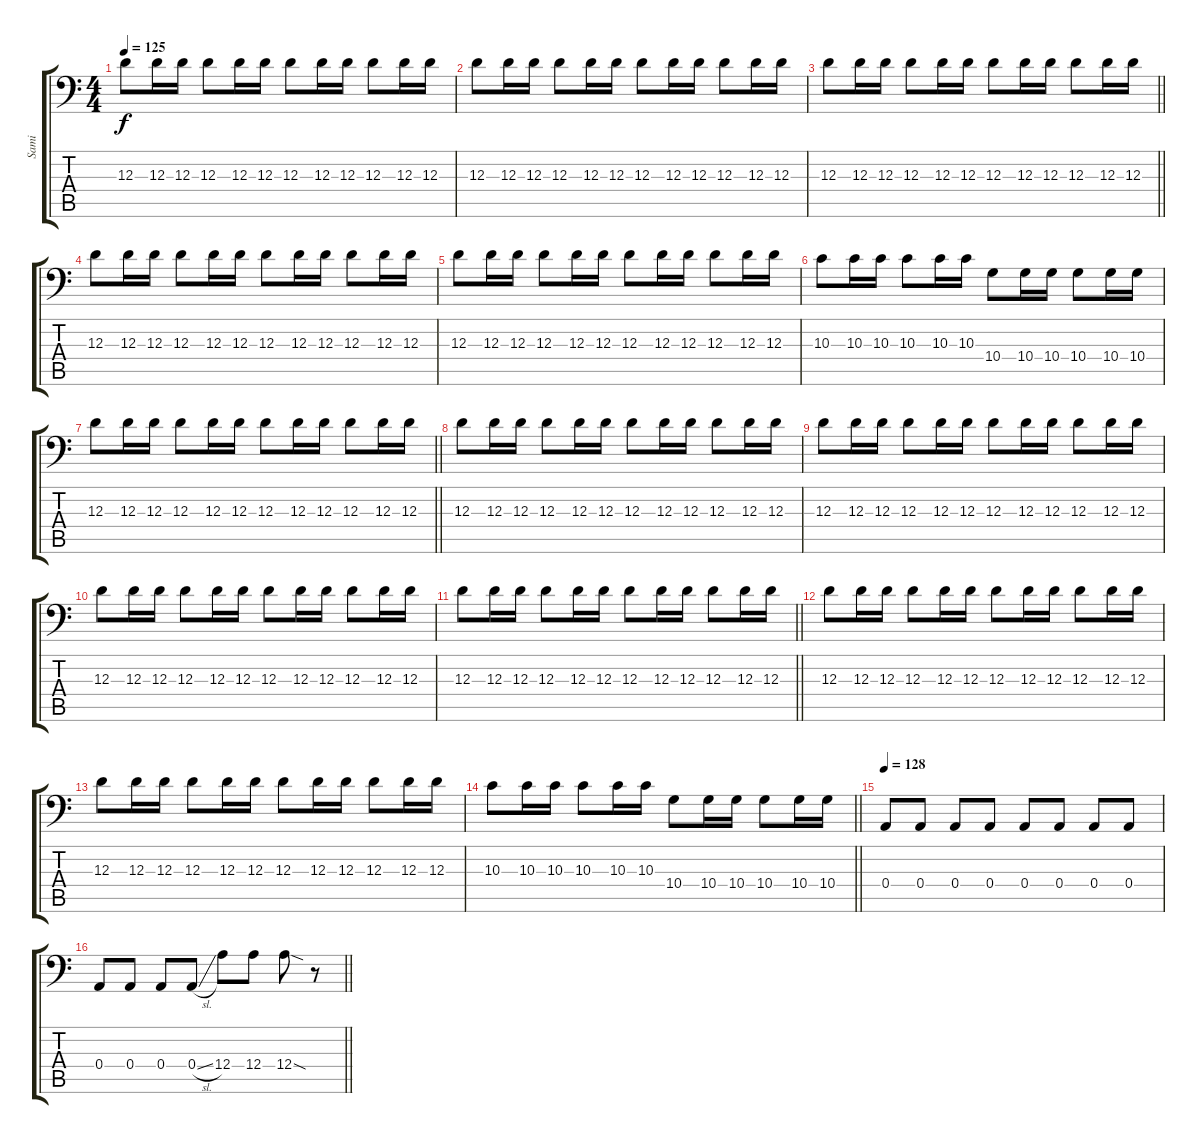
\track ("Sami" "Sami") {instrument electricbassfinger}
\staff {score tabs}
\tuning (C3 G2 D2 A1 E1 B0) {hide}
\ts (4 4)
\tempo 125
\clef f4
\ks c
12.3.8{dy f} 12.3.16 12.3.16 12.3.8 12.3.16 12.3.16 12.3.8 12.3.16 12.3.16 12.3.8 12.3.16 12.3.16 |
12.3.8 12.3.16 12.3.16 12.3.8 12.3.16 12.3.16 12.3.8 12.3.16 12.3.16 12.3.8 12.3.16 12.3.16 |
\barLineRight lightlight
12.3.8 12.3.16 12.3.16 12.3.8 12.3.16 12.3.16 12.3.8 12.3.16 12.3.16 12.3.8 12.3.16 12.3.16 |
\section ("" "")
12.3.8 12.3.16 12.3.16 12.3.8 12.3.16 12.3.16 12.3.8 12.3.16 12.3.16 12.3.8 12.3.16 12.3.16 |
12.3.8 12.3.16 12.3.16 12.3.8 12.3.16 12.3.16 12.3.8 12.3.16 12.3.16 12.3.8 12.3.16 12.3.16 |
10.3.8 10.3.16 10.3.16 10.3.8 10.3.16 10.3.16 10.4.8 10.4.16 10.4.16 10.4.8 10.4.16 10.4.16 |
\barLineRight lightlight
12.3.8 12.3.16 12.3.16 12.3.8 12.3.16 12.3.16 12.3.8 12.3.16 12.3.16 12.3.8 12.3.16 12.3.16 |
\section ("" "")
12.3.8 12.3.16 12.3.16 12.3.8 12.3.16 12.3.16 12.3.8 12.3.16 12.3.16 12.3.8 12.3.16 12.3.16 |
12.3.8 12.3.16 12.3.16 12.3.8 12.3.16 12.3.16 12.3.8 12.3.16 12.3.16 12.3.8 12.3.16 12.3.16 |
12.3.8 12.3.16 12.3.16 12.3.8 12.3.16 12.3.16 12.3.8 12.3.16 12.3.16 12.3.8 12.3.16 12.3.16 |
\barLineRight lightlight
12.3.8 12.3.16 12.3.16 12.3.8 12.3.16 12.3.16 12.3.8 12.3.16 12.3.16 12.3.8 12.3.16 12.3.16 |
\section ("" "")
12.3.8 12.3.16 12.3.16 12.3.8 12.3.16 12.3.16 12.3.8 12.3.16 12.3.16 12.3.8 12.3.16 12.3.16 |
12.3.8 12.3.16 12.3.16 12.3.8 12.3.16 12.3.16 12.3.8 12.3.16 12.3.16 12.3.8 12.3.16 12.3.16 |
\barLineRight lightlight
10.3.8 10.3.16 10.3.16 10.3.8 10.3.16 10.3.16 10.4.8 10.4.16 10.4.16 10.4.8 10.4.16 10.4.16 |
\section ("" "")
\tempo 128
0.4.8{volume 16} 0.4.8 0.4.8 0.4.8 0.4.8 0.4.8 0.4.8 0.4.8 |
\barLineRight lightlight
0.4.8 0.4.8 0.4.8 0.4{sl}.8 12.4.8 12.4.8 12.4{sod}.8 r.8
